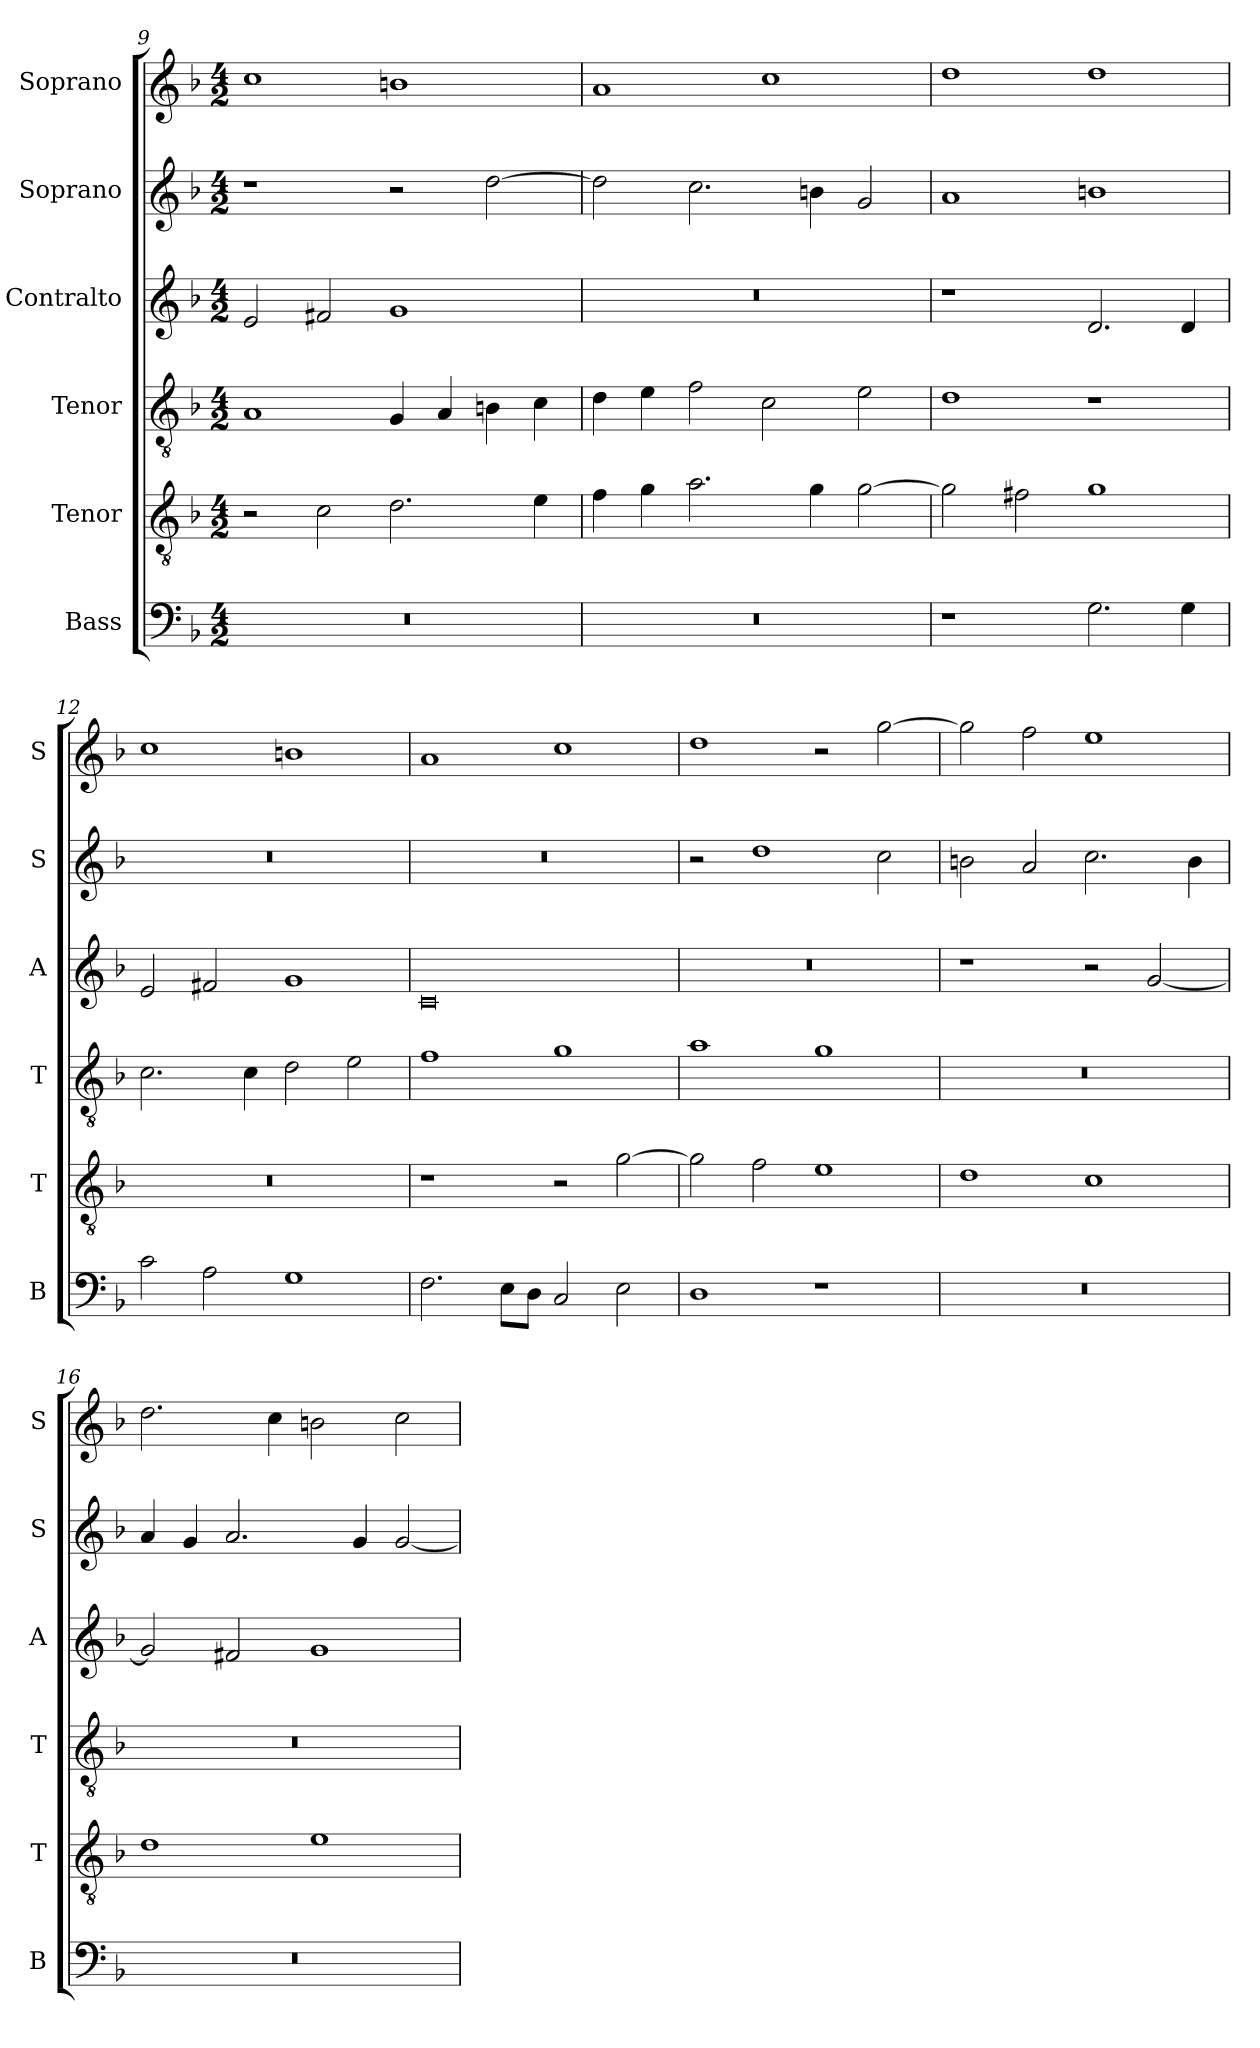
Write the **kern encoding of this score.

**kern	**kern	**kern	**kern	**kern	**kern
*part6	*part5	*part4	*part3	*part2	*part1
*staff6	*staff5	*staff4	*staff3	*staff2	*staff1
*I"Bass	*I"Tenor	*I"Tenor	*I"Contralto	*I"Soprano	*I"Soprano
*I'B	*I'T	*I'T	*I'A	*I'S	*I'S
*clefF4	*clefGv2	*clefGv2	*clefG2	*clefG2	*clefG2
*k[b-]	*k[b-]	*k[b-]	*k[b-]	*k[b-]	*k[b-]
*M4/2	*M4/2	*M4/2	*M4/2	*M4/2	*M4/2
=9	=9	=9	=9	=9	=9
0r	2r	1A	2e	1r	1cc
.	2c	.	2f#X	.	.
.	2.d	4G	1g	2r	1bn
.	.	4A	.	.	.
.	.	4Bn	.	[2dd	.
.	4e	4c	.	.	.
=10	=10	=10	=10	=10	=10
0r	4f	4d	0r	2dd]	1a
.	4g	4e	.	.	.
.	2.a	2f	.	2.cc	.
.	.	2c	.	.	1cc
.	4g	.	.	4bn	.
.	[2g	2e	.	2g	.
=11	=11	=11	=11	=11	=11
1r	2g]	1d	1r	1a	1dd
.	2f#X	.	.	.	.
2.G	1g	1r	2.d	1bn	1dd
4G	.	.	4d	.	.
=12	=12	=12	=12	=12	=12
2c	0r	2.c	2e	0r	1cc
2A	.	.	2f#X	.	.
.	.	4c	.	.	.
1G	.	2d	1g	.	1bn
.	.	2e	.	.	.
=13	=13	=13	=13	=13	=13
2.F	1r	1f	0c	0r	1a
8E\L	.	.	.	.	.
8D\J	.	.	.	.	.
2C	2r	1g	.	.	1cc
2E	[2g	.	.	.	.
=14	=14	=14	=14	=14	=14
1D	2g]	1a	0r	2r	1dd
.	2f	.	.	1dd	.
1r	1e	1g	.	.	2r
.	.	.	.	2cc	[2gg
=15	=15	=15	=15	=15	=15
0r	1d	0r	1r	2bn	2gg]
.	.	.	.	2a	2ff
.	1c	.	2r	2.cc	1ee
.	.	.	[2g	.	.
.	.	.	.	4b	.
=16	=16	=16	=16	=16	=16
0r	1d	0r	2g]	4a	2.dd
.	.	.	.	4g	.
.	.	.	2f#X	2.a	.
.	.	.	.	.	4cc
.	1e	.	1g	.	2bn
.	.	.	.	4g	.
.	.	.	.	[2g	2cc
=	=	=	=	=	=
*-	*-	*-	*-	*-	*-
